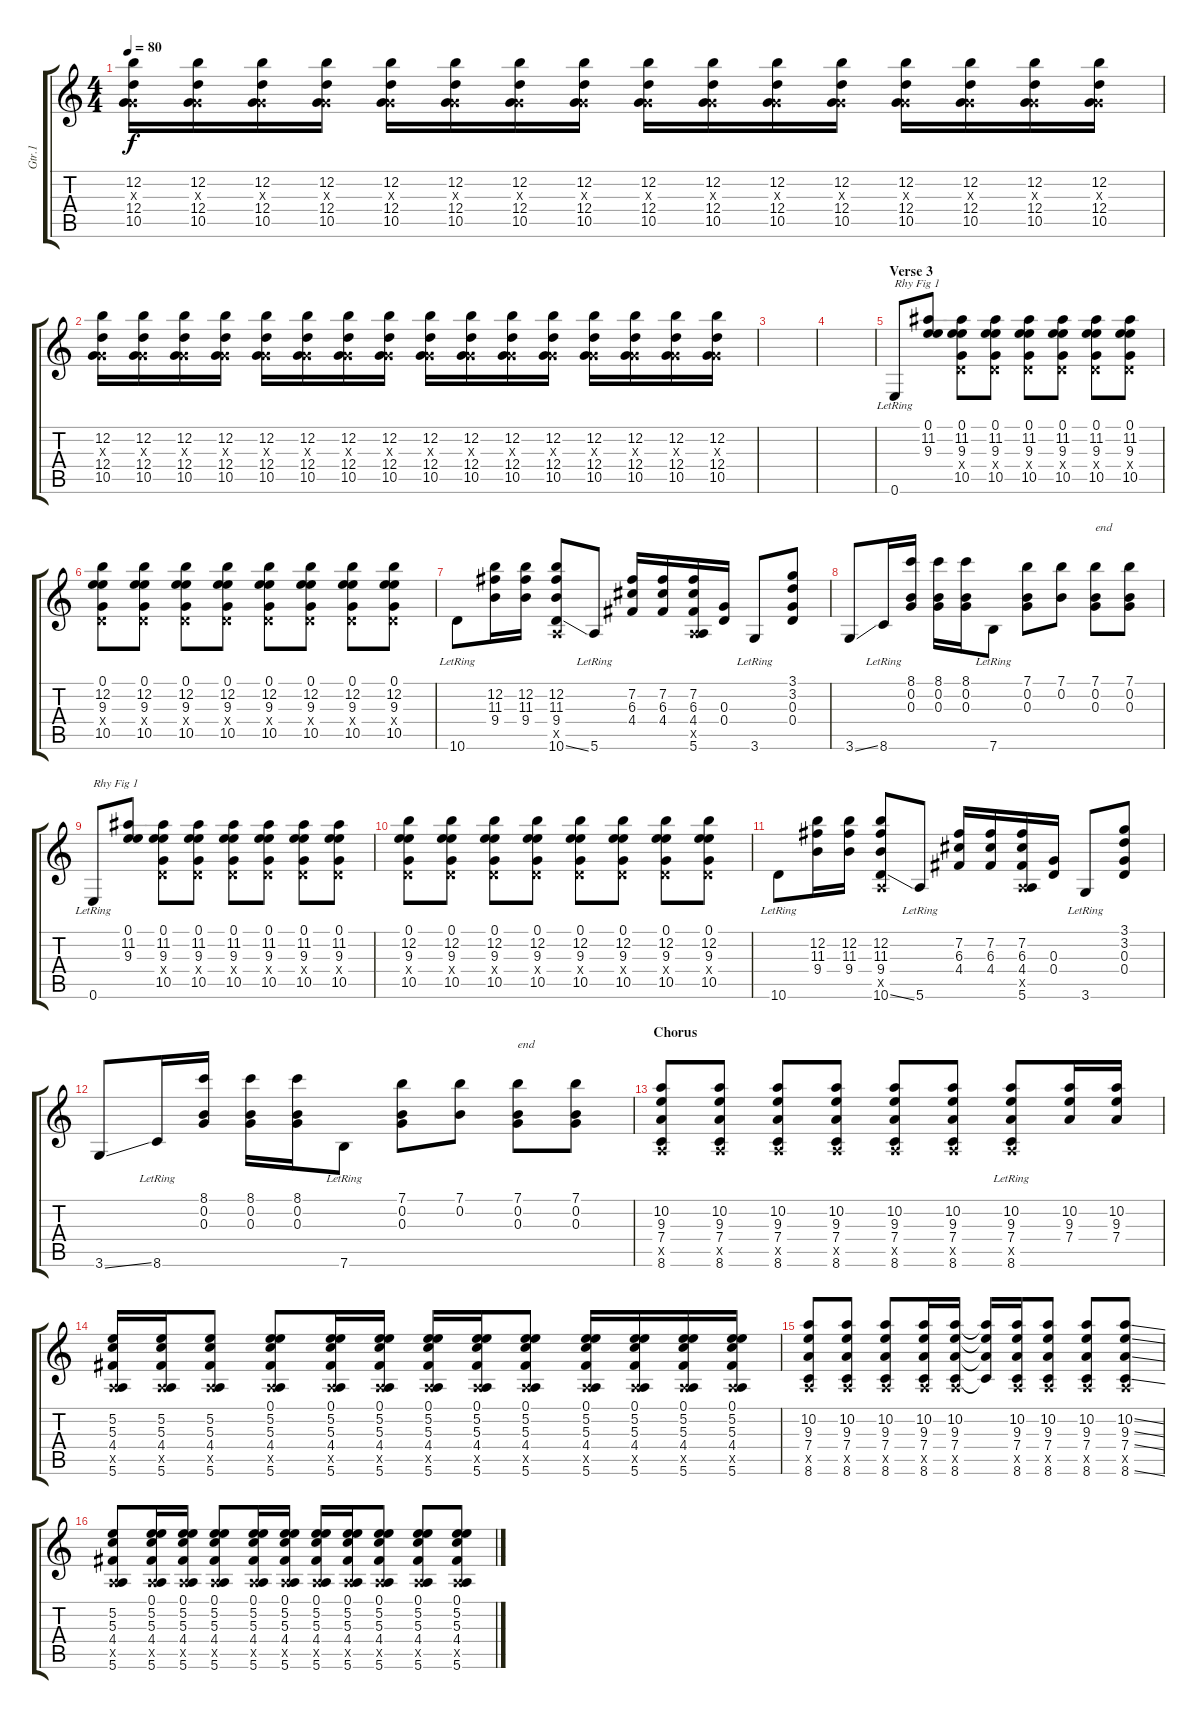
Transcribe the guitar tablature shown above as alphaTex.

\track ("Gtr.1" "Gtr.1") {instrument electricguitarjazz}
\staff {score tabs}
\tuning (E4 B3 G3 D3 A2 E2) {hide}
\ts (4 4)
\tempo 80
\clef g2
\ks c
(12.2 0.3{x} 12.4 10.5).16{dy f} (12.2 0.3{x} 12.4 10.5).16 (12.2 0.3{x} 12.4 10.5).16 (12.2 0.3{x} 12.4 10.5).16 (12.2 0.3{x} 12.4 10.5).16 (12.2 0.3{x} 12.4 10.5).16 (12.2 0.3{x} 12.4 10.5).16 (12.2 0.3{x} 12.4 10.5).16 (12.2 0.3{x} 12.4 10.5).16 (12.2 0.3{x} 12.4 10.5).16 (12.2 0.3{x} 12.4 10.5).16 (12.2 0.3{x} 12.4 10.5).16 (12.2 0.3{x} 12.4 10.5).16 (12.2 0.3{x} 12.4 10.5).16 (12.2 0.3{x} 12.4 10.5).16 (12.2 0.3{x} 12.4 10.5).16 |
(12.2 0.3{x} 12.4 10.5).16 (12.2 0.3{x} 12.4 10.5).16 (12.2 0.3{x} 12.4 10.5).16 (12.2 0.3{x} 12.4 10.5).16 (12.2 0.3{x} 12.4 10.5).16 (12.2 0.3{x} 12.4 10.5).16 (12.2 0.3{x} 12.4 10.5).16 (12.2 0.3{x} 12.4 10.5).16 (12.2 0.3{x} 12.4 10.5).16 (12.2 0.3{x} 12.4 10.5).16 (12.2 0.3{x} 12.4 10.5).16 (12.2 0.3{x} 12.4 10.5).16 (12.2 0.3{x} 12.4 10.5).16 (12.2 0.3{x} 12.4 10.5).16 (12.2 0.3{x} 12.4 10.5).16 (12.2 0.3{x} 12.4 10.5).16 |
|
|
\section ("" "Verse 3")
0.6{lr}.8{txt "Rhy Fig 1"} (0.1 11.2 9.3).8 (0.1 11.2 9.3 0.4{x} 10.5).8 (0.1 11.2 9.3 0.4{x} 10.5).8 (0.1 11.2 9.3 0.4{x} 10.5).8 (0.1 11.2 9.3 0.4{x} 10.5).8 (0.1 11.2 9.3 0.4{x} 10.5).8 (0.1 11.2 9.3 0.4{x} 10.5).8 |
(0.1 12.2 9.3 0.4{x} 10.5).8 (0.1 12.2 9.3 0.4{x} 10.5).8 (0.1 12.2 9.3 0.4{x} 10.5).8 (0.1 12.2 9.3 0.4{x} 10.5).8 (0.1 12.2 9.3 0.4{x} 10.5).8 (0.1 12.2 9.3 0.4{x} 10.5).8 (0.1 12.2 9.3 0.4{x} 10.5).8 (0.1 12.2 9.3 0.4{x} 10.5).8 |
10.6{lr}.8 (12.2 11.3 9.4).16 (12.2 11.3 9.4).16 (12.2 11.3 9.4 0.5{x} 10.6{ss}).8 5.6{lr}.8 (7.2 6.3 4.4).16 (7.2 6.3 4.4).16 (7.2 6.3 4.4 0.5{x} 5.6).16 (0.3 0.4).16 3.6{lr}.8 (3.1 3.2 0.3 0.4).8 |
3.6{ss}.8 8.6{lr}.16 (8.1 0.2 0.3).16 (8.1 0.2 0.3).16 (8.1 0.2 0.3).16 7.6{lr}.8 (7.1 0.2 0.3).8 (7.1 0.2).8 (7.1 0.2 0.3).8{txt "end"} (7.1 0.2 0.3).8 |
0.6{lr}.8{txt "Rhy Fig 1"} (0.1 11.2 9.3).8 (0.1 11.2 9.3 0.4{x} 10.5).8 (0.1 11.2 9.3 0.4{x} 10.5).8 (0.1 11.2 9.3 0.4{x} 10.5).8 (0.1 11.2 9.3 0.4{x} 10.5).8 (0.1 11.2 9.3 0.4{x} 10.5).8 (0.1 11.2 9.3 0.4{x} 10.5).8 |
(0.1 12.2 9.3 0.4{x} 10.5).8 (0.1 12.2 9.3 0.4{x} 10.5).8 (0.1 12.2 9.3 0.4{x} 10.5).8 (0.1 12.2 9.3 0.4{x} 10.5).8 (0.1 12.2 9.3 0.4{x} 10.5).8 (0.1 12.2 9.3 0.4{x} 10.5).8 (0.1 12.2 9.3 0.4{x} 10.5).8 (0.1 12.2 9.3 0.4{x} 10.5).8 |
10.6{lr}.8 (12.2 11.3 9.4).16 (12.2 11.3 9.4).16 (12.2 11.3 9.4 0.5{x} 10.6{ss}).8 5.6{lr}.8 (7.2 6.3 4.4).16 (7.2 6.3 4.4).16 (7.2 6.3 4.4 0.5{x} 5.6).16 (0.3 0.4).16 3.6{lr}.8 (3.1 3.2 0.3 0.4).8 |
3.6{ss}.8 8.6{lr}.16 (8.1 0.2 0.3).16 (8.1 0.2 0.3).16 (8.1 0.2 0.3).16 7.6{lr}.8 (7.1 0.2 0.3).8 (7.1 0.2).8 (7.1 0.2 0.3).8{txt "end"} (7.1 0.2 0.3).8 |
\section ("" "Chorus")
(10.2 9.3 7.4 0.5{x} 8.6).8 (10.2 9.3 7.4 0.5{x} 8.6).8 (10.2 9.3 7.4 0.5{x} 8.6).8 (10.2 9.3 7.4 0.5{x} 8.6).8 (10.2 9.3 7.4 0.5{x} 8.6).8 (10.2 9.3 7.4 0.5{x} 8.6).8 (10.2 9.3 7.4 0.5{x} 8.6{lr}).8 (10.2 9.3 7.4).16 (10.2 9.3 7.4).16 |
(5.2 5.3 4.4 0.5{x} 5.6).16 (5.2 5.3 4.4 0.5{x} 5.6).16 (5.2 5.3 4.4 0.5{x} 5.6).8 (0.1 5.2 5.3 4.4 0.5{x} 5.6).8 (0.1 5.2 5.3 4.4 0.5{x} 5.6).16 (0.1 5.2 5.3 4.4 0.5{x} 5.6).16 (0.1 5.2 5.3 4.4 0.5{x} 5.6).16 (0.1 5.2 5.3 4.4 0.5{x} 5.6).16 (0.1 5.2 5.3 4.4 0.5{x} 5.6).8 (0.1 5.2 5.3 4.4 0.5{x} 5.6).16 (0.1 5.2 5.3 4.4 0.5{x} 5.6).16 (0.1 5.2 5.3 4.4 0.5{x} 5.6).16 (0.1 5.2 5.3 4.4 0.5{x} 5.6).16 |
(10.2 9.3 7.4 0.5{x} 8.6).8 (10.2 9.3 7.4 0.5{x} 8.6).8 (10.2 9.3 7.4 0.5{x} 8.6).8 (10.2 9.3 7.4 0.5{x} 8.6).16 (10.2 9.3 7.4 0.5{x} 8.6).16 (10.2{t} 9.3{t} 7.4{t} 8.6{t}).16 (10.2 9.3 7.4 0.5{x} 8.6).16 (10.2 9.3 7.4 0.5{x} 8.6).8 (10.2 9.3 7.4 0.5{x} 8.6).8 (10.2{ss} 9.3{ss} 7.4{ss} 0.5{x} 8.6{ss}).8 |
(5.2 5.3 4.4 0.5{x} 5.6).8 (0.1 5.2 5.3 4.4 0.5{x} 5.6).16 (0.1 5.2 5.3 4.4 0.5{x} 5.6).16 (0.1 5.2 5.3 4.4 0.5{x} 5.6).8 (0.1 5.2 5.3 4.4 0.5{x} 5.6).16 (0.1 5.2 5.3 4.4 0.5{x} 5.6).16 (0.1 5.2 5.3 4.4 0.5{x} 5.6).16 (0.1 5.2 5.3 4.4 0.5{x} 5.6).16 (0.1 5.2 5.3 4.4 0.5{x} 5.6).8 (0.1 5.2 5.3 4.4 0.5{x} 5.6).8 (0.1 5.2 5.3 4.4 0.5{x} 5.6).8
